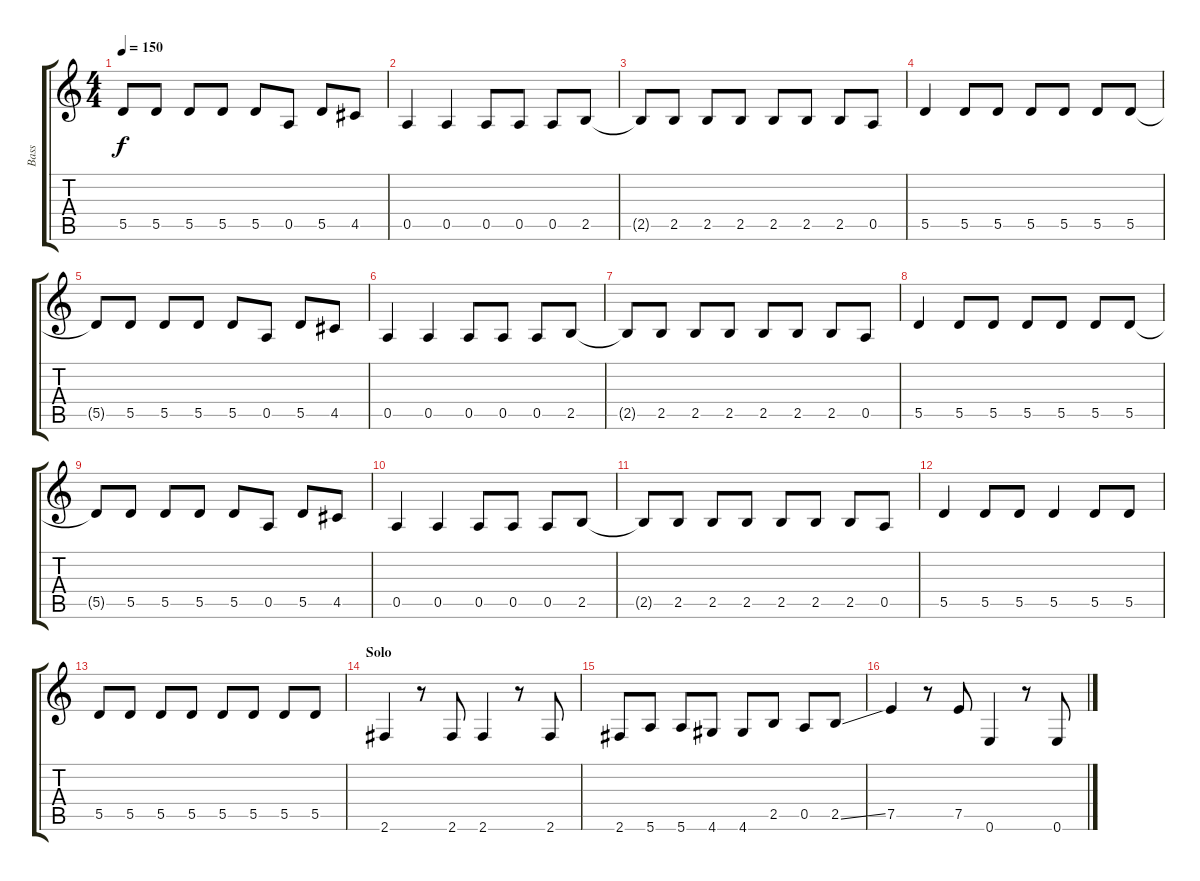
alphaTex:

\track ("Bass" "Bass") {instrument electricbasspick}
\staff {score tabs}
\tuning (E4 B3 G3 D3 A2 E2) {hide}
\ts (4 4)
\tempo 150
\clef g2
\ks c
5.5{t}.8{dy f} 5.5.8 5.5.8 5.5.8 5.5.8 0.5.8 5.5.8 4.5.8 |
0.5.4 0.5.4 0.5.8 0.5.8 0.5.8 2.5.8 |
2.5{t}.8 2.5.8 2.5.8 2.5.8 2.5.8 2.5.8 2.5.8 0.5.8 |
5.5.4 5.5.8 5.5.8 5.5.8 5.5.8 5.5.8 5.5.8 |
5.5{t}.8 5.5.8 5.5.8 5.5.8 5.5.8 0.5.8 5.5.8 4.5.8 |
0.5.4 0.5.4 0.5.8 0.5.8 0.5.8 2.5.8 |
2.5{t}.8 2.5.8 2.5.8 2.5.8 2.5.8 2.5.8 2.5.8 0.5.8 |
5.5.4 5.5.8 5.5.8 5.5.8 5.5.8 5.5.8 5.5.8 |
5.5{t}.8 5.5.8 5.5.8 5.5.8 5.5.8 0.5.8 5.5.8 4.5.8 |
0.5.4 0.5.4 0.5.8 0.5.8 0.5.8 2.5.8 |
2.5{t}.8 2.5.8 2.5.8 2.5.8 2.5.8 2.5.8 2.5.8 0.5.8 |
5.5.4 5.5.8 5.5.8 5.5.4 5.5.8 5.5.8 |
5.5.8 5.5.8 5.5.8 5.5.8 5.5.8 5.5.8 5.5.8 5.5.8 |
\section ("" "Solo")
2.6.4 r.8 2.6.8 2.6.4 r.8 2.6.8 |
2.6.8 5.6.8 5.6.8 4.6.8 4.6.8 2.5.8 0.5.8 2.5{ss}.8 |
7.5.4 r.8 7.5.8 0.6.4 r.8 0.6.8
